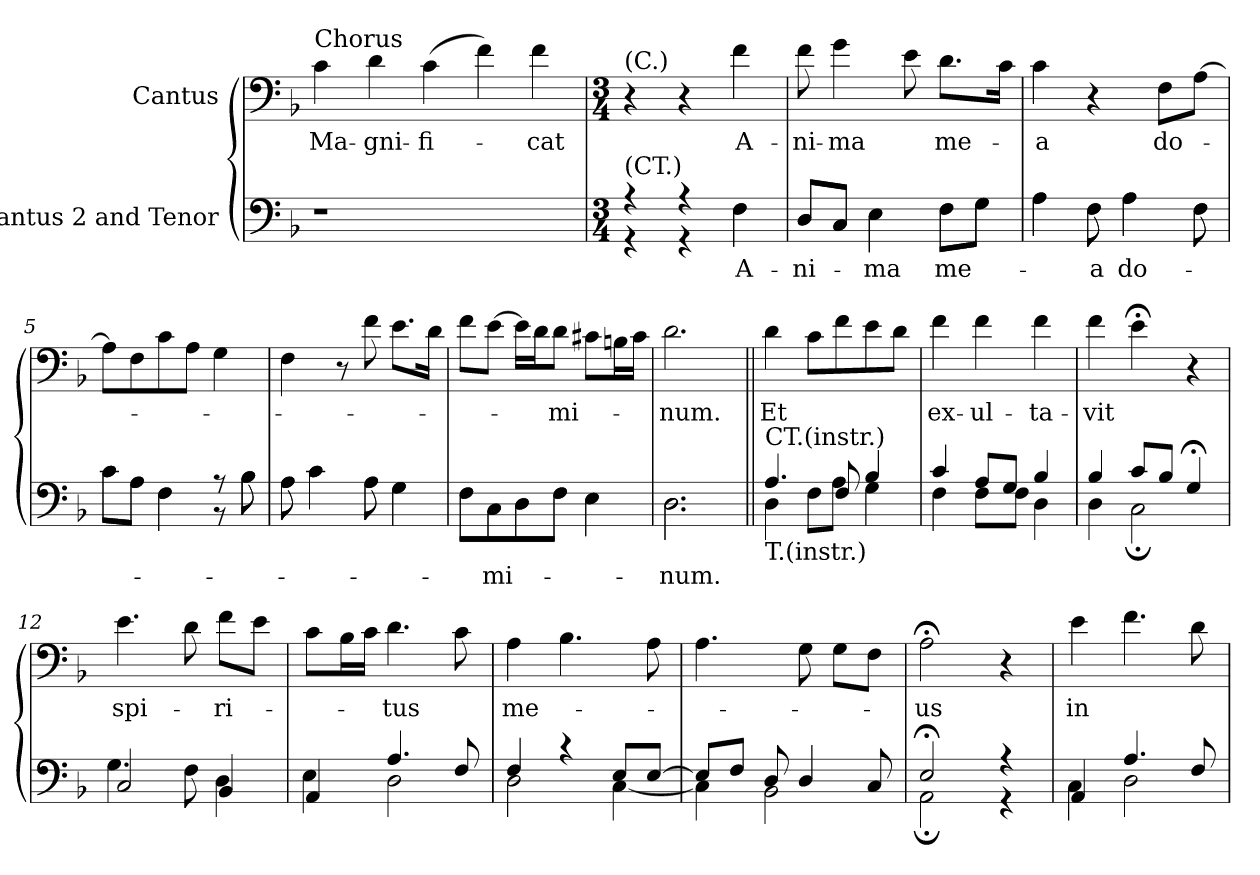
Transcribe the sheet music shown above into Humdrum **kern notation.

**kern	**text	**kern	**text
*part2	*part2	*part1	*part1
*staff2	*staff2	*staff1	*staff1
*I"Cantus 2 and Tenor	*	*I"Cantus	*
*clefF4	*	*clefF4	*
*k[b-]	*	*k[b-]	*
*F:	*	*F:	*
=1	=1	=1	=1
!	!	!LO:TX:a:t=Chorus	!
!	!	!	!LO:LY:b
1r	.	4c	Ma-
!	!	!	!LO:LY:b
.	.	4d	-gni-
!	!	!	!LO:LY:b
.	.	(>4c	-fi-
.	.	4f)	.
!	!	!	!LO:LY:b
4ryy	.	4f	-cat
=2	=2	=2	=2
*M3/4	*	*M3/4	*
*^	*	*	*
!	!	!	!LO:TX:a:t=(C.)	!
!LO:TX:a:t=(CT.)	!	!	!	!
4r	4r	.	4r	.
4r	4r	.	4r	.
!	!	!LO:LY:b	!	!LO:LY:b
4F\	4F\	A-	4f\	A-
=3	=3	=3	=3	=3
!	!	!LO:LY:b	!	!LO:LY:b
8D/L	8D/L	-ni-	8f\	-ni-
!	!	!	!	!LO:LY:b
8C/J	8C/J	.	4g\	-ma
!	!	!LO:LY:b	!	!
4E\	4E\	-ma	.	.
.	.	.	8e\	.
!	!	!LO:LY:b	!	!LO:LY:b
8F\L	8F\L	me-	8.d\L	me-
8G\J	8G\J	.	.	.
.	.	.	16c\Jk	.
=4	=4	=4	=4	=4
!	!	!	!	!LO:LY:b
4A\	4A\	.	4c\	-a
!	!	!LO:LY:b	!	!
8F\	8F\	-a	4r	.
!	!	!LO:LY:b	!	!
4A\	4A\	do-	.	.
!	!	!	!	!LO:LY:b
.	.	.	8F\L	do-
8F\	8F\	.	[8A\J	.
=5	=5	=5	=5	=5
8c\L	8c\L	.	8A\L]	.
8A\J	8A\J	.	8F\	.
4F\	4F\	.	8c\	.
.	.	.	8A\J	.
8r	8r	.	4G\	.
8B-\	8B-\	.	.	.
=6	=6	=6	=6	=6
8A\	8A\	.	4F\	.
4c\	4c\	.	.	.
.	.	.	8r	.
8A\	8A\	.	8f\	.
4G\	4G\	.	8.e\L	.
.	.	.	16d\Jk	.
=7	=7	=7	=7	=7
8F\L	8F\L	.	8f\L	.
!	!	!LO:LY:b	!	!
8C\	8C\	-mi-	[8e\J	.
8D\	8D\	.	16e\LL]	.
.	.	.	16d\J	.
!	!	!	!	!LO:LY:b
8F\J	8F\J	.	8d\J	-mi-
4E\	4E\	.	8c#i\L	.
.	.	.	16Bni\L	.
.	.	.	16c#\JJ	.
=8	=8	=8	=8	=8
!	!	!LO:LY:b	!	!LO:LY:b
2.D\	2.D\	-num.	2.d\	-num.
!!LO:LB:g=z
=9||	=9||	=9||	=9||	=9||
!LO:TX:a:t=CT.(instr.)	!	!	!	!
!LO:TX:b:t=T.(instr.)	!	!	!	!
!	!	!	!	!LO:LY:b
4.A/	4D\	.	4d\	Et
.	8F\L	.	8c\L	.
8F/	8A\J	.	8f\	.
4B-/	4G\	.	8e\	.
.	.	.	8d\J	.
=10	=10	=10	=10	=10
!	!	!	!	!LO:LY:b
4c/	4F\	.	4f\	ex-
!	!	!	!	!LO:LY:b
8A/L	8F\L	.	4f\	-ul-
8G/J	8F\J	.	.	.
!	!	!	!	!LO:LY:b
4B-/	4D\	.	4f\	-ta-
=11	=11	=11	=11	=11
!	!	!	!	!LO:LY:b
4B-/	4D\	.	4f\	-vit
8c/L	2C;\	.	4e;<\	.
8B-/J	.	.	.	.
4G;</	.	.	4r	.
=12	=12	=12	=12	=12
!	!	!	!	!LO:LY:b
2C/	4.G\	.	4.e\	spi-
.	8F\	.	8d\	.
!	!	!	!	!LO:LY:b
4BB-/	4D\	.	8f\L	-ri-
.	.	.	8e\J	.
=13	=13	=13	=13	=13
4AA/	4E\	.	8c\L	.
.	.	.	16B-\L	.
.	.	.	16c\JJ	.
!	!	!	!	!LO:LY:b
4.A/	2D\	.	4.d\	-tus
8F/	.	.	8c\	.
=14	=14	=14	=14	=14
!	!	!	!	!LO:LY:b
4F/	2D\	.	4A\	me-
4r	.	.	4.B-\	.
8E/L	[<4C\	.	.	.
[>8E/J	.	.	8A\	.
=15	=15	=15	=15	=15
8E/L]	4C\]	.	4.A\	.
8F/J	.	.	.	.
8D/	2BB-\	.	.	.
4D/	.	.	8G\	.
.	.	.	8G\L	.
8C/	.	.	8F\J	.
=16	=16	=16	=16	=16
!	!	!	!	!LO:LY:b
2E;</	2AA;\	.	2A;<\	-us
4r	4r	.	4r	.
=17	=17	=17	=17	=17
!	!	!	!	!LO:LY:b
4AA/	4C\	.	4e\	in
4.A/	2D\	.	4.f\	.
8F/	.	.	8d\	.
*v	*v	*	*	*
=	=	=	=
*-	*-	*-	*-
